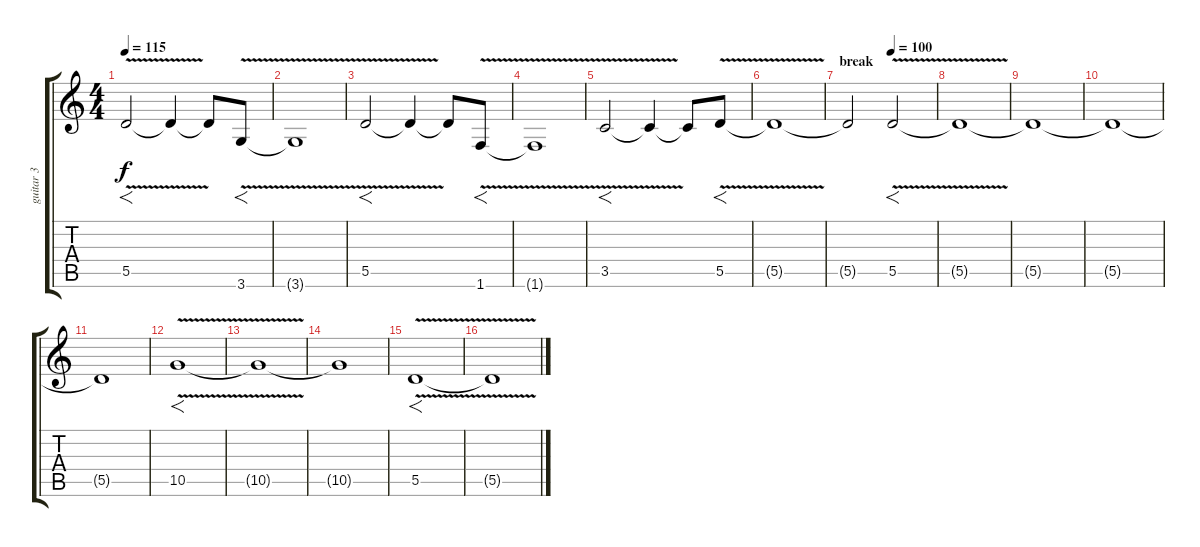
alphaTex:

\track ("guitar 3" "guitar 3") {instrument overdrivenguitar}
\staff {score tabs}
\tuning (E4 B3 G3 D3 A2 E2) {hide}
\ts (4 4)
\tempo 115
\clef g2
\ks c
5.5{v}.2{f dy f} 5.5{t}.4 5.5{t}.8 3.6{v}.8{f} |
3.6{t}.1 |
5.5{v}.2{f} 5.5{t}.4 5.5{t}.8 1.6{v}.8{f} |
1.6{t}.1 |
3.5{v}.2{f} 3.5{t}.4 3.5{t}.8 5.5{v}.8{f} |
5.5{t}.1 |
\section ("" "break")
\tempo (100 0.5)
5.5{t}.2 5.5{v}.2{f volume 7 instrument overdrivenguitar} |
5.5{t}.1 |
5.5{t}.1 |
5.5{t}.1 |
5.5{t}.1 |
10.5{v}.1{f} |
10.5{t}.1 |
10.5{t}.1 |
5.5{v}.1{f} |
5.5{t}.1
